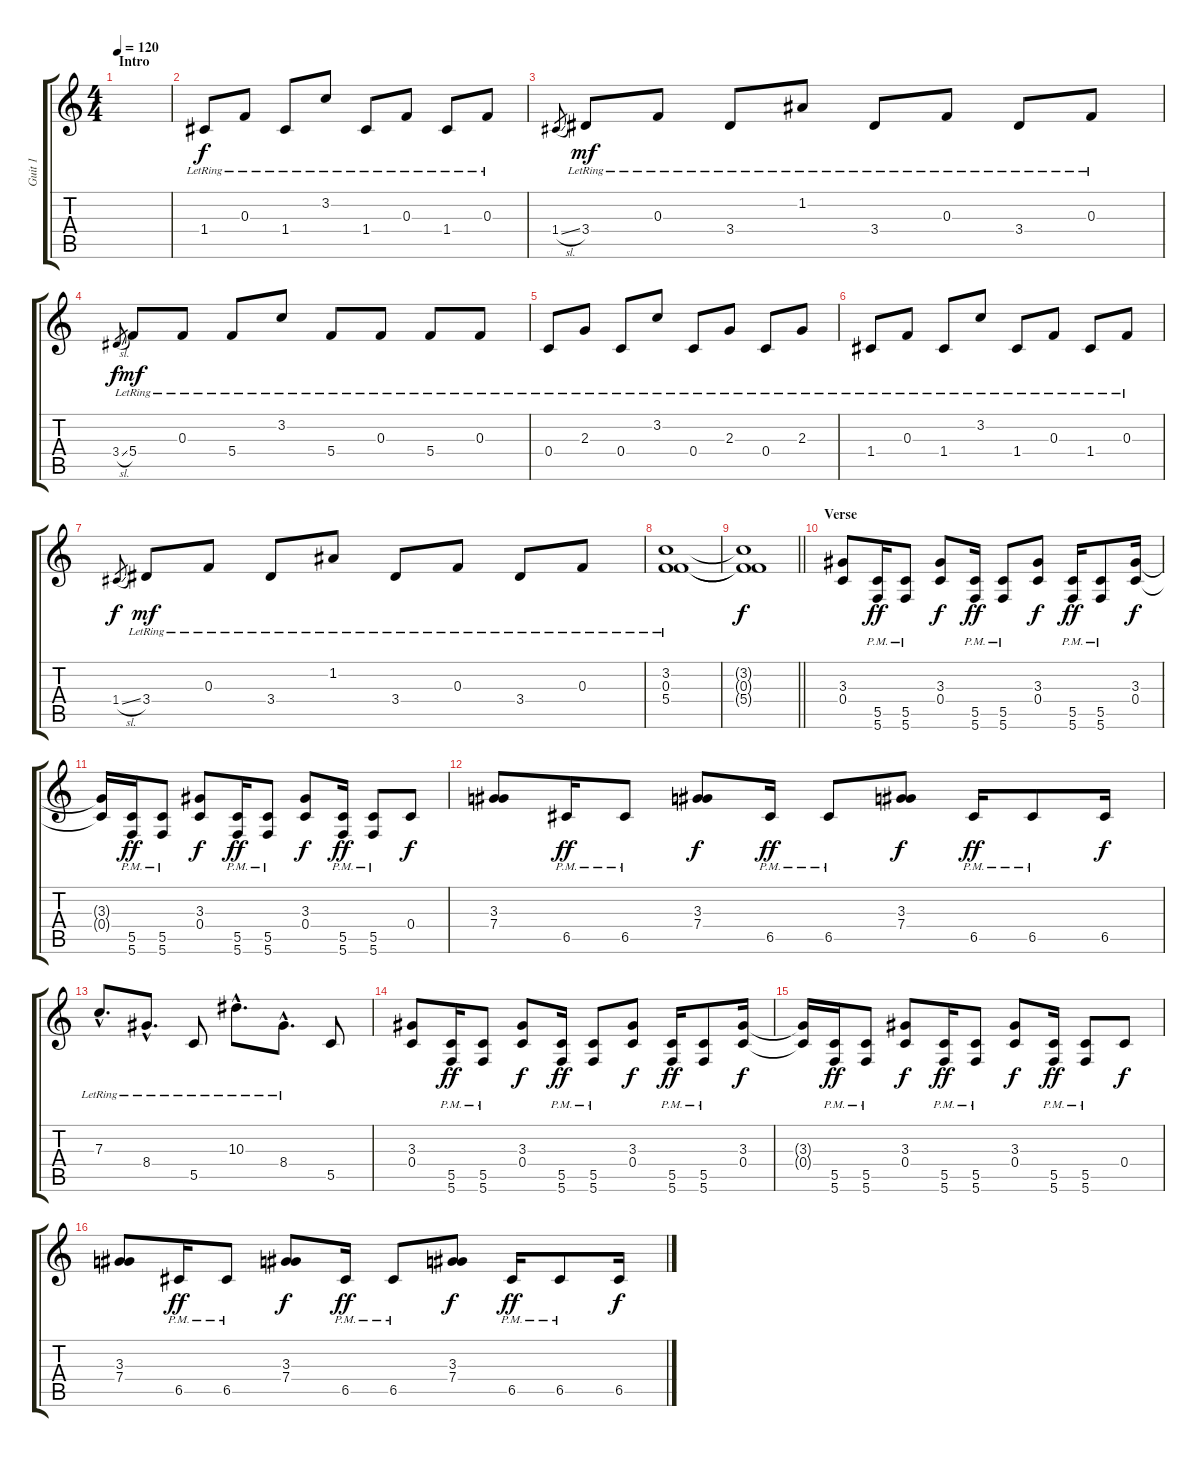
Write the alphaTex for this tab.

\track ("Guit 1" "Guit 1") {instrument acousticguitarsteel}
\staff {score tabs}
\tuning (D4 A3 F3 C3 G2 C2) {hide}
\ts (4 4)
\section ("" "Intro")
\tempo 120
\clef g2
\ks c
|
1.4{lr}.8 0.3{lr}.8 1.4{lr}.8 3.2{lr}.8 1.4{lr}.8 0.3{lr}.8 1.4{lr}.8 0.3{lr}.8 |
1.4{sl}.8{gr dy f} 3.4{lr}.8{dy mf} 0.3{lr}.8 3.4{lr}.8 1.2{lr}.8 3.4{lr}.8 0.3{lr}.8 3.4{lr}.8 0.3{lr}.8 |
3.4{sl}.8{gr dy f} 5.4{lr}.8{dy mf} 0.3{lr}.8 5.4{lr}.8 3.2{lr}.8 5.4{lr}.8 0.3{lr}.8 5.4{lr}.8 0.3{lr}.8 |
0.4{lr}.8 2.3{lr}.8 0.4{lr}.8 3.2{lr}.8 0.4{lr}.8 2.3{lr}.8 0.4{lr}.8 2.3{lr}.8 |
1.4{lr}.8 0.3{lr}.8 1.4{lr}.8 3.2{lr}.8 1.4{lr}.8 0.3{lr}.8 1.4{lr}.8 0.3{lr}.8 |
1.4{sl}.8{gr dy f} 3.4{lr}.8{dy mf} 0.3{lr}.8 3.4{lr}.8 1.2{lr}.8 3.4{lr}.8 0.3{lr}.8 3.4{lr}.8 0.3{lr}.8 |
(3.2{lr} 0.3{lr} 5.4{lr}).1 |
\barLineRight lightlight
(3.2{t} 0.3{t} 5.4{t}).1{dy f} |
\section ("" "Verse")
(3.3 0.4).8{instrument distortionguitar} (5.5{pm} 5.6{pm}).16{dy ff} (5.5{pm} 5.6{pm}).8 (3.3 0.4).8{dy f} (5.5{pm} 5.6{pm}).16{dy ff} (5.5{pm} 5.6{pm}).8 (3.3 0.4).8{dy f} (5.5{pm} 5.6{pm}).16{dy ff} (5.5{pm} 5.6{pm}).8 (3.3 0.4).16{dy f} |
(3.3{t} 0.4{t}).16 (5.5{pm} 5.6{pm}).16{dy ff} (5.5{pm} 5.6{pm}).8 (3.3 0.4).8{dy f} (5.5{pm} 5.6{pm}).16{dy ff} (5.5{pm} 5.6{pm}).8 (3.3 0.4).8{dy f} (5.5{pm} 5.6{pm}).16{dy ff} (5.5{pm} 5.6{pm}).8 0.4.8{dy f} |
(3.3 7.4).8 6.5{pm}.16{dy ff} 6.5{pm}.8 (3.3 7.4).8{dy f} 6.5{pm}.16{dy ff} 6.5{pm}.8 (3.3 7.4).8{dy f} 6.5{pm}.16{dy ff} 6.5{pm}.8 6.5.16{dy f} |
7.3{hac lr}.8{d} 8.4{hac lr}.8{d} 5.5{lr}.8 10.3{hac lr}.8{d} 8.4{hac lr}.8{d} 5.5.8 |
(3.3 0.4).8 (5.5{pm} 5.6{pm}).16{dy ff} (5.5{pm} 5.6{pm}).8 (3.3 0.4).8{dy f} (5.5{pm} 5.6{pm}).16{dy ff} (5.5{pm} 5.6{pm}).8 (3.3 0.4).8{dy f} (5.5{pm} 5.6{pm}).16{dy ff} (5.5{pm} 5.6{pm}).8 (3.3 0.4).16{dy f} |
(3.3{t} 0.4{t}).16 (5.5{pm} 5.6{pm}).16{dy ff} (5.5{pm} 5.6{pm}).8 (3.3 0.4).8{dy f} (5.5{pm} 5.6{pm}).16{dy ff} (5.5{pm} 5.6{pm}).8 (3.3 0.4).8{dy f} (5.5{pm} 5.6{pm}).16{dy ff} (5.5{pm} 5.6{pm}).8 0.4.8{dy f} |
(3.3 7.4).8 6.5{pm}.16{dy ff} 6.5{pm}.8 (3.3 7.4).8{dy f} 6.5{pm}.16{dy ff} 6.5{pm}.8 (3.3 7.4).8{dy f} 6.5{pm}.16{dy ff} 6.5{pm}.8 6.5.16{dy f}
